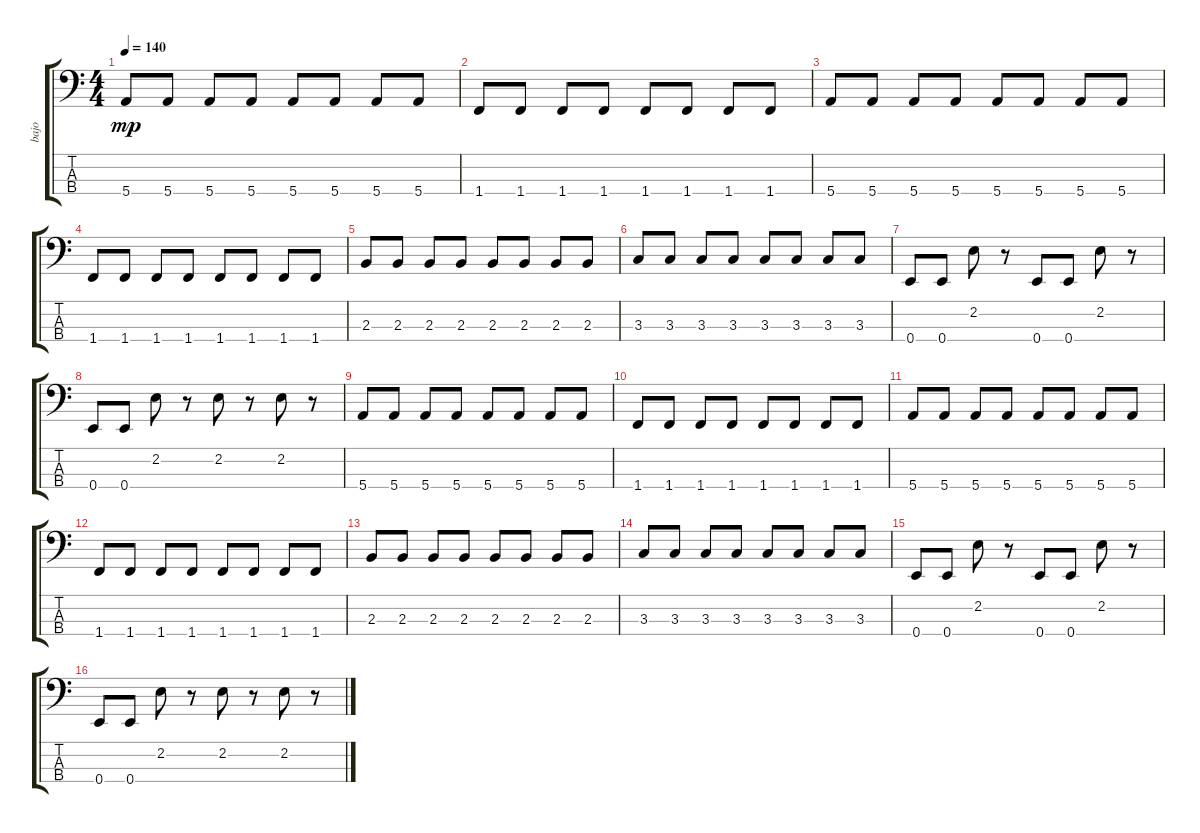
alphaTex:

\track ("bajo" "bajo") {instrument electricbassfinger}
\staff {score tabs}
\tuning (G2 D2 A1 E1) {hide}
\ts (4 4)
\tempo 140
\clef f4
\ks c
5.4.8{dy mp} 5.4.8 5.4.8 5.4.8 5.4.8 5.4.8 5.4.8 5.4.8 |
1.4.8 1.4.8 1.4.8 1.4.8 1.4.8 1.4.8 1.4.8 1.4.8 |
5.4.8 5.4.8 5.4.8 5.4.8 5.4.8 5.4.8 5.4.8 5.4.8 |
1.4.8 1.4.8 1.4.8 1.4.8 1.4.8 1.4.8 1.4.8 1.4.8 |
2.3.8 2.3.8 2.3.8 2.3.8 2.3.8 2.3.8 2.3.8 2.3.8 |
3.3.8 3.3.8 3.3.8 3.3.8 3.3.8 3.3.8 3.3.8 3.3.8 |
0.4.8 0.4.8 2.2.8 r.8 0.4.8 0.4.8 2.2.8 r.8 |
0.4.8 0.4.8 2.2.8 r.8 2.2.8 r.8 2.2.8 r.8 |
5.4.8 5.4.8 5.4.8 5.4.8 5.4.8 5.4.8 5.4.8 5.4.8 |
1.4.8 1.4.8 1.4.8 1.4.8 1.4.8 1.4.8 1.4.8 1.4.8 |
5.4.8 5.4.8 5.4.8 5.4.8 5.4.8 5.4.8 5.4.8 5.4.8 |
1.4.8 1.4.8 1.4.8 1.4.8 1.4.8 1.4.8 1.4.8 1.4.8 |
2.3.8 2.3.8 2.3.8 2.3.8 2.3.8 2.3.8 2.3.8 2.3.8 |
3.3.8 3.3.8 3.3.8 3.3.8 3.3.8 3.3.8 3.3.8 3.3.8 |
0.4.8 0.4.8 2.2.8 r.8 0.4.8 0.4.8 2.2.8 r.8 |
0.4.8 0.4.8 2.2.8 r.8 2.2.8 r.8 2.2.8 r.8
